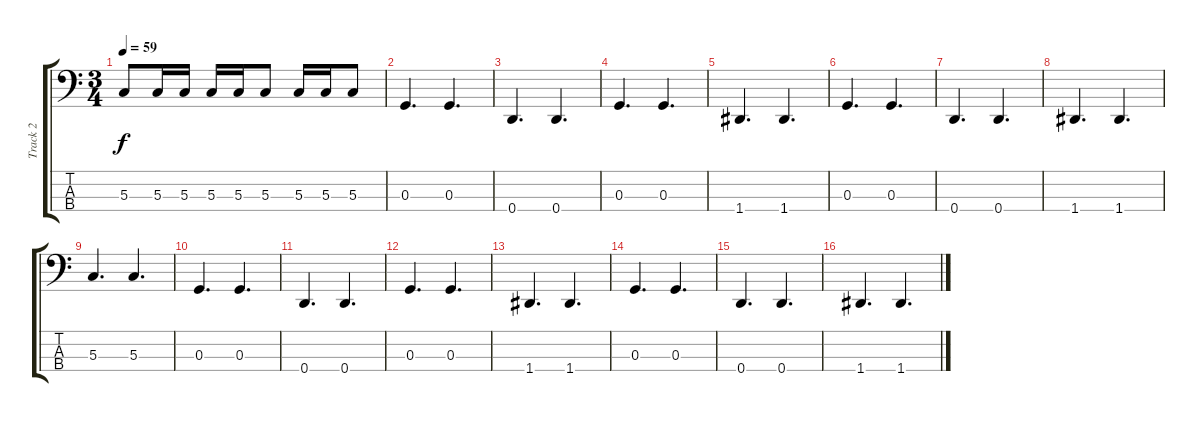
\track ("Track 2" "Track 2") {instrument electricbassfinger}
\staff {score tabs}
\tuning (F2 C2 G1 D1) {hide}
\ts (3 4)
\tempo 59
\clef f4
\ks c
5.3.8{dy f} 5.3.16 5.3.16 5.3.16 5.3.16 5.3.8 5.3.16 5.3.16 5.3.8 |
0.3.4{d} 0.3.4{d} |
0.4.4{d} 0.4.4{d} |
0.3.4{d} 0.3.4{d} |
1.4.4{d} 1.4.4{d} |
0.3.4{d} 0.3.4{d} |
0.4.4{d} 0.4.4{d} |
1.4.4{d} 1.4.4{d} |
5.3.4{d} 5.3.4{d} |
0.3.4{d} 0.3.4{d} |
0.4.4{d} 0.4.4{d} |
0.3.4{d} 0.3.4{d} |
1.4.4{d} 1.4.4{d} |
0.3.4{d} 0.3.4{d} |
0.4.4{d} 0.4.4{d} |
1.4.4{d} 1.4.4{d}
